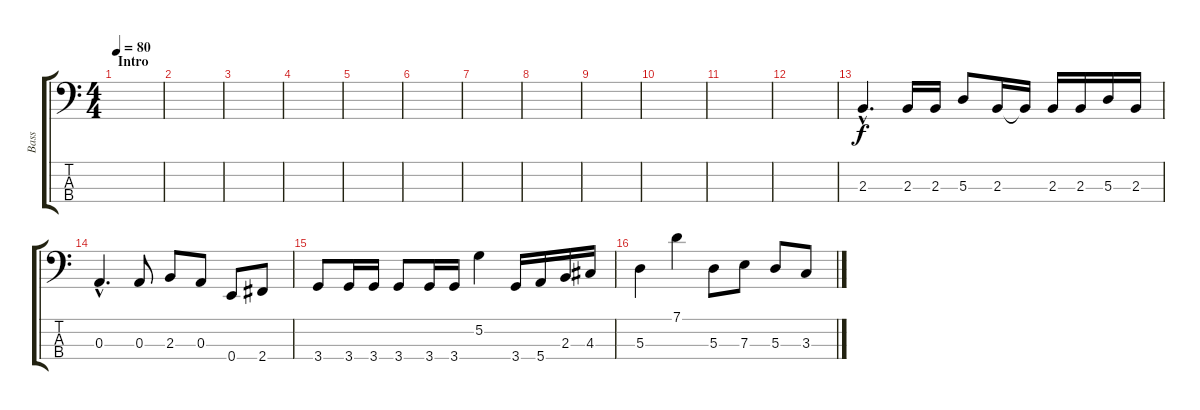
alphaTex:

\track ("Bass" "Bass") {instrument electricbassfinger}
\staff {score tabs}
\tuning (G2 D2 A1 E1) {hide}
\ts (4 4)
\section ("" "Intro")
\tempo 80
\clef f4
\ks c
|
|
|
|
|
|
|
|
|
|
|
|
2.3{hac}.4{d} 2.3.16 2.3.16 5.3.8 2.3.16 2.3{t}.16 2.3.16 2.3.16 5.3.16 2.3.16 |
0.3{hac}.4{d} 0.3.8 2.3.8 0.3.8 0.4.8 2.4.8 |
3.4.8 3.4.16 3.4.16 3.4.8 3.4.16 3.4.16 5.2.4 3.4.16 5.4.16 2.3.16 4.3.16 |
5.3.4 7.1.4 5.3.8 7.3.8 5.3.8 3.3.8
